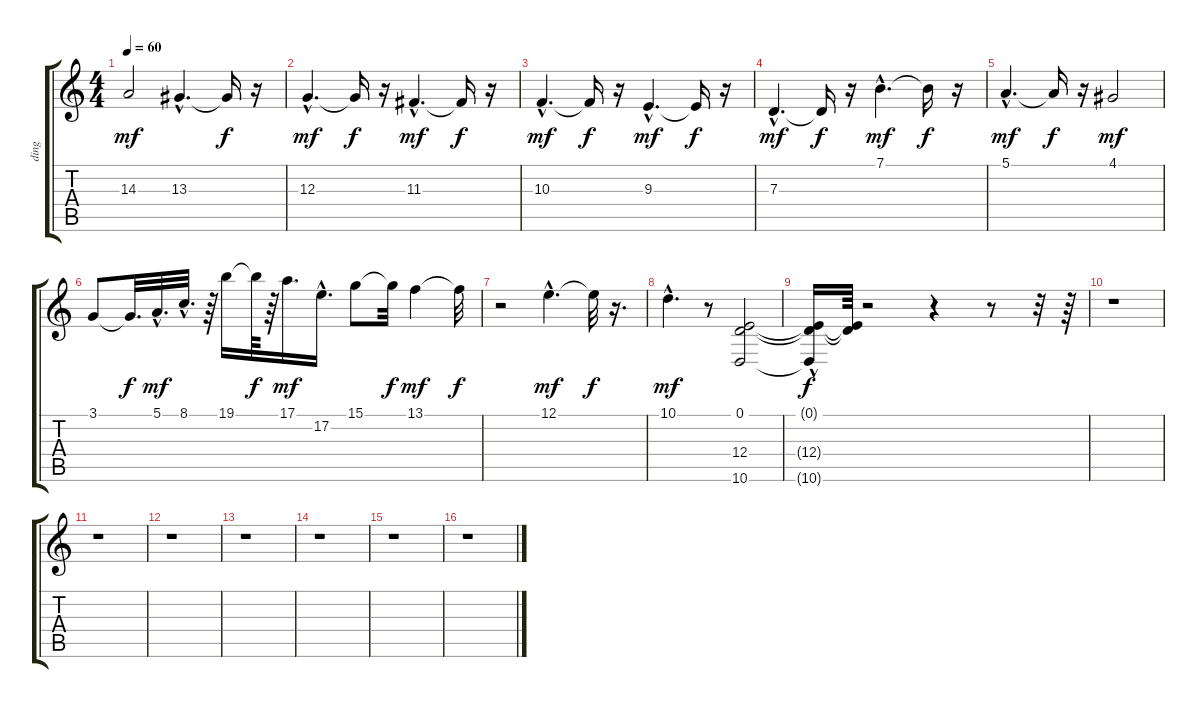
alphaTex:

\track ("ding" "ding") {instrument vibraphone}
\staff {score tabs}
\tuning (E4 B3 G3 D3 A2 E2) {hide}
\ts (4 4)
\tempo 60
\clef g2
\ks c
14.3.2{dy mf} 13.3{hac}.4{d} 13.3{t}.16{dy f} r.16 |
12.3{hac}.4{d dy mf} 12.3{t}.16{dy f} r.16 11.3{hac}.4{d dy mf} 11.3{t}.16{dy f} r.16 |
10.3{hac}.4{d dy mf} 10.3{t}.16{dy f} r.16 9.3{hac}.4{d dy mf} 9.3{t}.16{dy f} r.16 |
7.3{hac}.4{d dy mf} 7.3{t}.16{dy f} r.16 7.1{hac}.4{d dy mf} 7.1{t}.16{dy f} r.16 |
5.1{hac}.4{d dy mf} 5.1{t}.16{dy f} r.16 4.1.2{dy mf} |
3.1.8 3.1{t}.32{d dy f} 5.1{hac}.32{d dy mf} 8.1{hac}.32{d} r.64 19.1.16 19.1{t}.64{dy f} r.64 17.1.16{d dy mf} 17.2{hac}.16{d} 15.1.8 15.1{t}.32{dy f} 13.1.4{dy mf} 13.1{t}.32{dy f} |
r.2 12.1{hac}.4{d dy mf} 12.1{t}.32{dy f} r.16{d} |
10.1{hac}.4{d dy mf} r.8 (0.1 12.4 10.6).2 |
(0.1{t} 12.4{t} 10.6{hac t}).16{dy f} (0.1{t} 12.4{t}).64 r.2 r.4 r.8 r.32 r.64 |
r.1 |
r.1 |
r.1 |
r.1 |
r.1 |
r.1 |
r.1
